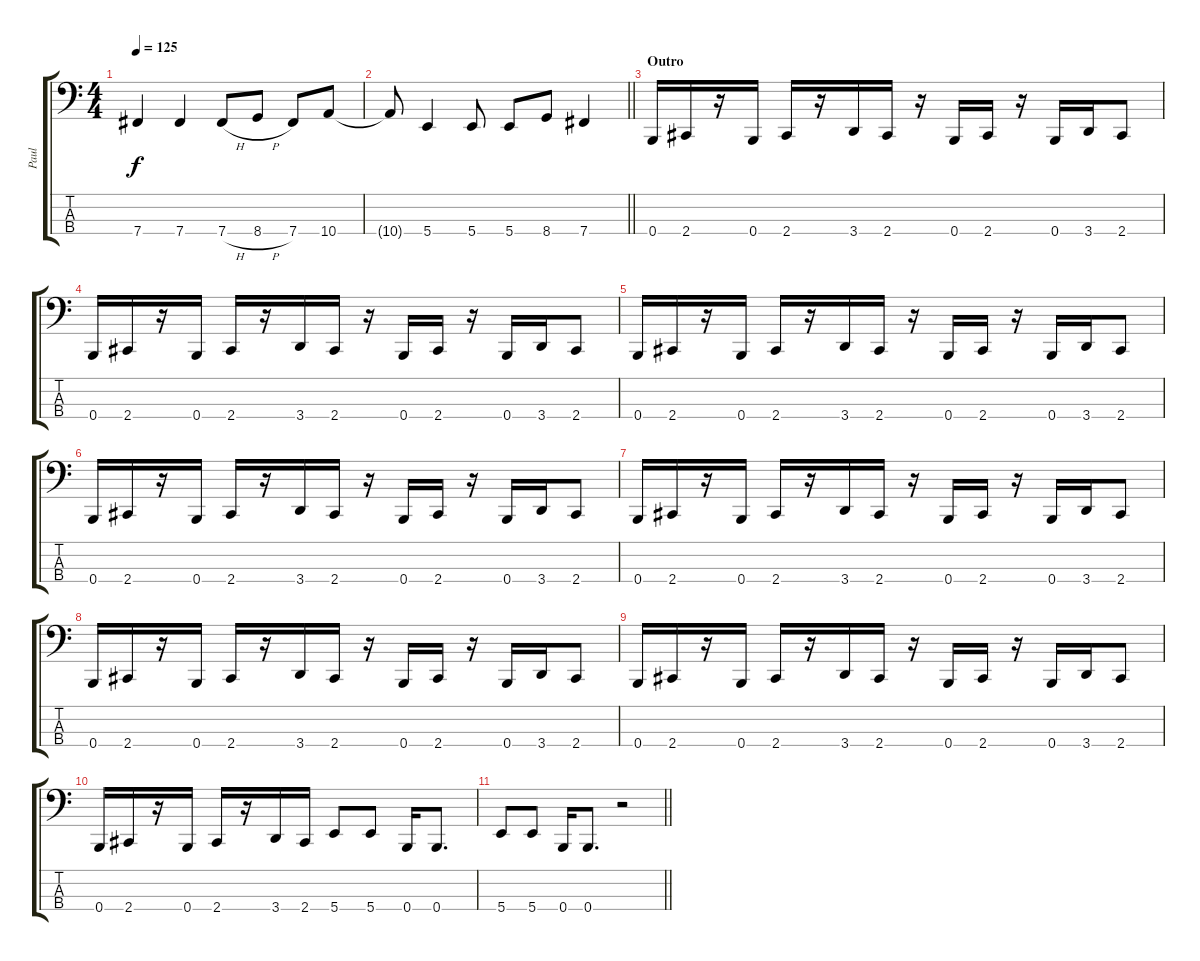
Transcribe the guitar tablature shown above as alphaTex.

\track ("Paul" "Paul") {instrument electricbasspick}
\staff {score tabs}
\tuning (E2 B1 Gb1 B0) {hide}
\ts (4 4)
\tempo 125
\clef f4
\ks c
7.4.4{dy f} 7.4.4 7.4{h}.8 8.4{h}.8 7.4.8 10.4.8 |
\barLineRight lightlight
10.4{t}.8 5.4.4 5.4.8 5.4.8 8.4.8 7.4.4 |
\section ("" "Outro")
0.4.16 2.4.16 r.16 0.4.16 2.4.16 r.16 3.4.16 2.4.16 r.16 0.4.16 2.4.16 r.16 0.4.16 3.4.16 2.4.8 |
0.4.16 2.4.16 r.16 0.4.16 2.4.16 r.16 3.4.16 2.4.16 r.16 0.4.16 2.4.16 r.16 0.4.16 3.4.16 2.4.8 |
0.4.16 2.4.16 r.16 0.4.16 2.4.16 r.16 3.4.16 2.4.16 r.16 0.4.16 2.4.16 r.16 0.4.16 3.4.16 2.4.8 |
0.4.16 2.4.16 r.16 0.4.16 2.4.16 r.16 3.4.16 2.4.16 r.16 0.4.16 2.4.16 r.16 0.4.16 3.4.16 2.4.8 |
0.4.16 2.4.16 r.16 0.4.16 2.4.16 r.16 3.4.16 2.4.16 r.16 0.4.16 2.4.16 r.16 0.4.16 3.4.16 2.4.8 |
0.4.16 2.4.16 r.16 0.4.16 2.4.16 r.16 3.4.16 2.4.16 r.16 0.4.16 2.4.16 r.16 0.4.16 3.4.16 2.4.8 |
0.4.16 2.4.16 r.16 0.4.16 2.4.16 r.16 3.4.16 2.4.16 r.16 0.4.16 2.4.16 r.16 0.4.16 3.4.16 2.4.8 |
0.4.16 2.4.16 r.16 0.4.16 2.4.16 r.16 3.4.16 2.4.16 5.4.8 5.4.8 0.4.16 0.4.8{d} |
\barLineRight lightlight
5.4.8 5.4.8 0.4.16 0.4.8{d} r.2
